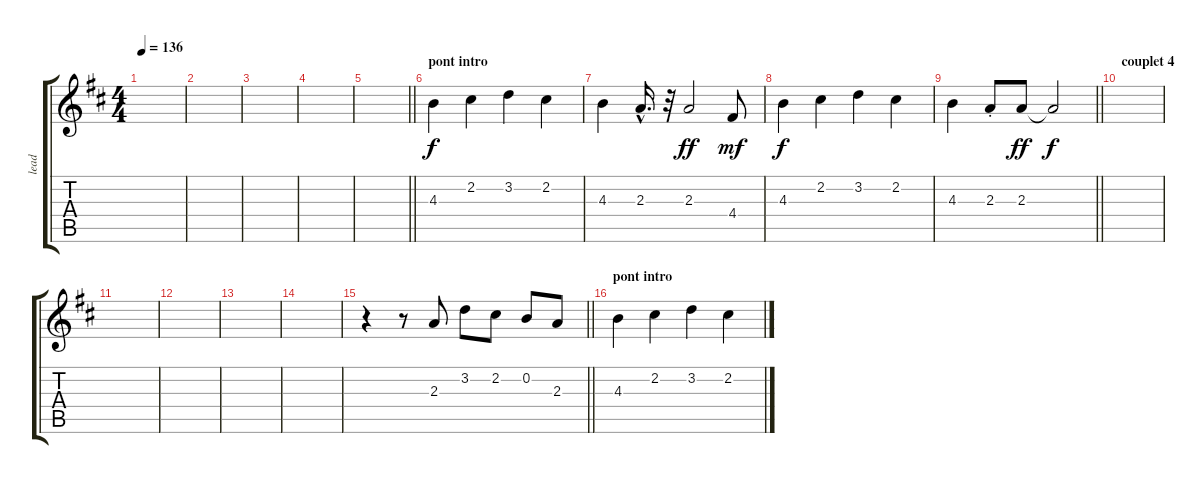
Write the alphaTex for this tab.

\track ("lead" "lead") {instrument acousticguitarsteel}
\staff {score tabs}
\tuning (E4 B3 G3 D3 A2 E2) {hide}
\ts (4 4)
\tempo 136
\clef g2
\ks d
|
|
|
|
\barLineRight lightlight
|
\section ("" "pont intro")
4.3.4 2.2.4 3.2.4 2.2.4 |
4.3.4 2.3{hac}.16{d} r.32 2.3.2{dy ff} 4.4.8{dy mf} |
4.3.4{dy f} 2.2.4 3.2.4 2.2.4 |
\barLineRight lightlight
4.3.4 2.3{st}.8 2.3.8{dy ff} 2.3{t}.2{dy f} |
\section ("" "couplet 4")
|
|
|
|
|
\barLineRight lightlight
r.4 r.8 2.3.8 3.2.8 2.2.8 0.2.8 2.3.8 |
\section ("" "pont intro")
4.3.4 2.2.4 3.2.4 2.2.4
